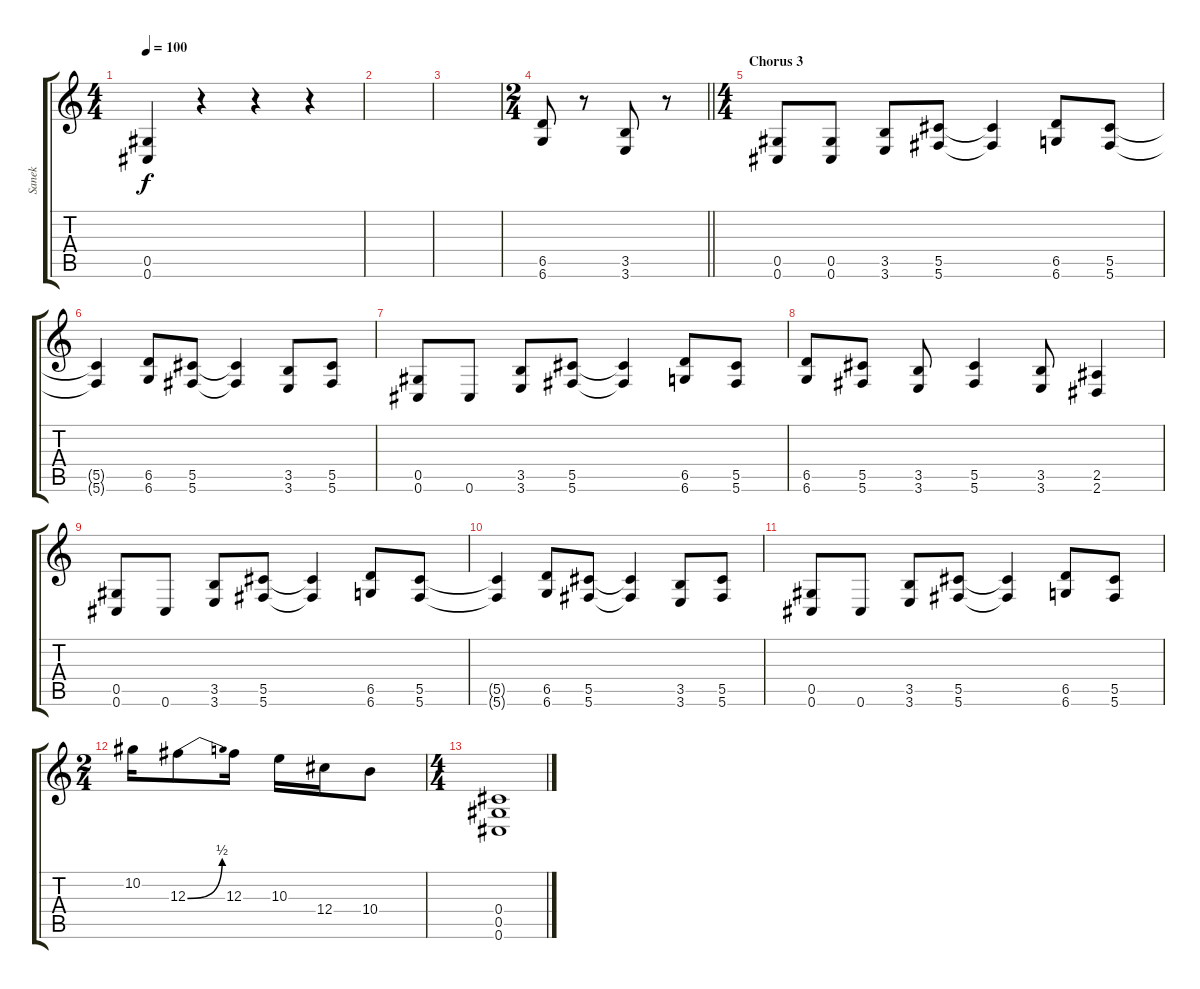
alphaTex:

\track ("Sanek" "Sanek") {instrument distortionguitar}
\staff {score tabs}
\tuning (Eb4 Bb3 Gb3 Db3 Ab2 Db2) {hide}
\ts (4 4)
\tempo 100
\clef g2
\ks c
(0.5 0.6).4{dy f} r.4 r.4 r.4 |
|
|
\ts (2 4)
\barLineRight lightlight
(6.5 6.6).8 r.8 (3.5 3.6).8 r.8 |
\ts (4 4)
\section ("" "Chorus 3")
(0.5 0.6).8 (0.5 0.6).8 (3.5 3.6).8 (5.5 5.6).8 (5.5{t} 5.6{t}).4 (6.5 6.6).8 (5.5 5.6).8 |
(5.5{t} 5.6{t}).4 (6.5 6.6).8 (5.5 5.6).8 (5.5{t} 5.6{t}).4 (3.5 3.6).8 (5.5 5.6).8 |
(0.5 0.6).8 0.6.8 (3.5 3.6).8 (5.5 5.6).8 (5.5{t} 5.6{t}).4 (6.5 6.6).8 (5.5 5.6).8 |
(6.5 6.6).8 (5.5 5.6).8 (3.5 3.6).8 (5.5 5.6).4 (3.5 3.6).8 (2.5 2.6).4 |
(0.5 0.6).8 0.6.8 (3.5 3.6).8 (5.5 5.6).8 (5.5{t} 5.6{t}).4 (6.5 6.6).8 (5.5 5.6).8 |
(5.5{t} 5.6{t}).4 (6.5 6.6).8 (5.5 5.6).8 (5.5{t} 5.6{t}).4 (3.5 3.6).8 (5.5 5.6).8 |
(0.5 0.6).8 0.6.8 (3.5 3.6).8 (5.5 5.6).8 (5.5{t} 5.6{t}).4 (6.5 6.6).8 (5.5 5.6).8 |
\ts (2 4)
10.2.16 12.3{be (bend 0 0 60 2)}.8 12.3.16 10.3.16 12.4.16 10.4.8 |
\ts (4 4)
(0.4 0.5 0.6).1
